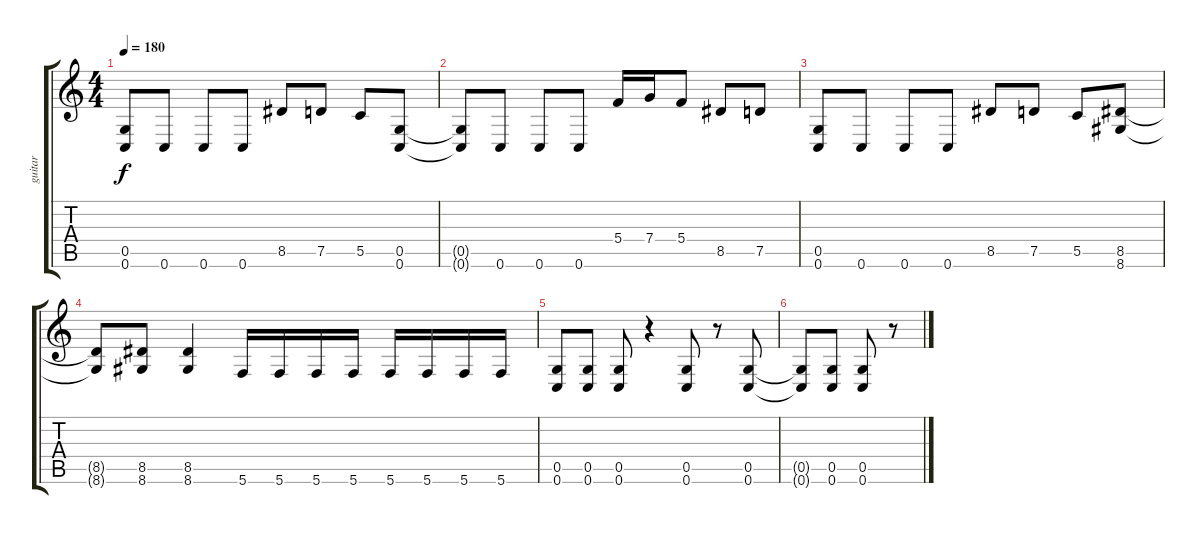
\track ("guitar" "guitar") {instrument distortionguitar}
\staff {score tabs}
\tuning (D4 A3 F3 C3 G2 C2) {hide}
\ts (4 4)
\tempo 180
\clef g2
\ks c
(0.5 0.6).8{dy f} 0.6.8 0.6.8 0.6.8 8.5.8 7.5.8 5.5.8 (0.5 0.6).8 |
(0.5{t} 0.6{t}).8 0.6.8 0.6.8 0.6.8 5.4.16 7.4.16 5.4.8 8.5.8 7.5.8 |
(0.5 0.6).8 0.6.8 0.6.8 0.6.8 8.5.8 7.5.8 5.5.8 (8.5 8.6).8 |
(8.5{t} 8.6{t}).8 (8.5 8.6).8 (8.5 8.6).4 5.6.16 5.6.16 5.6.16 5.6.16 5.6.16 5.6.16 5.6.16 5.6.16 |
(0.5 0.6).8 (0.5 0.6).8 (0.5 0.6).8 r.4 (0.5 0.6).8 r.8 (0.5 0.6).8 |
(0.5{t} 0.6{t}).8 (0.5 0.6).8 (0.5 0.6).8 r.8
